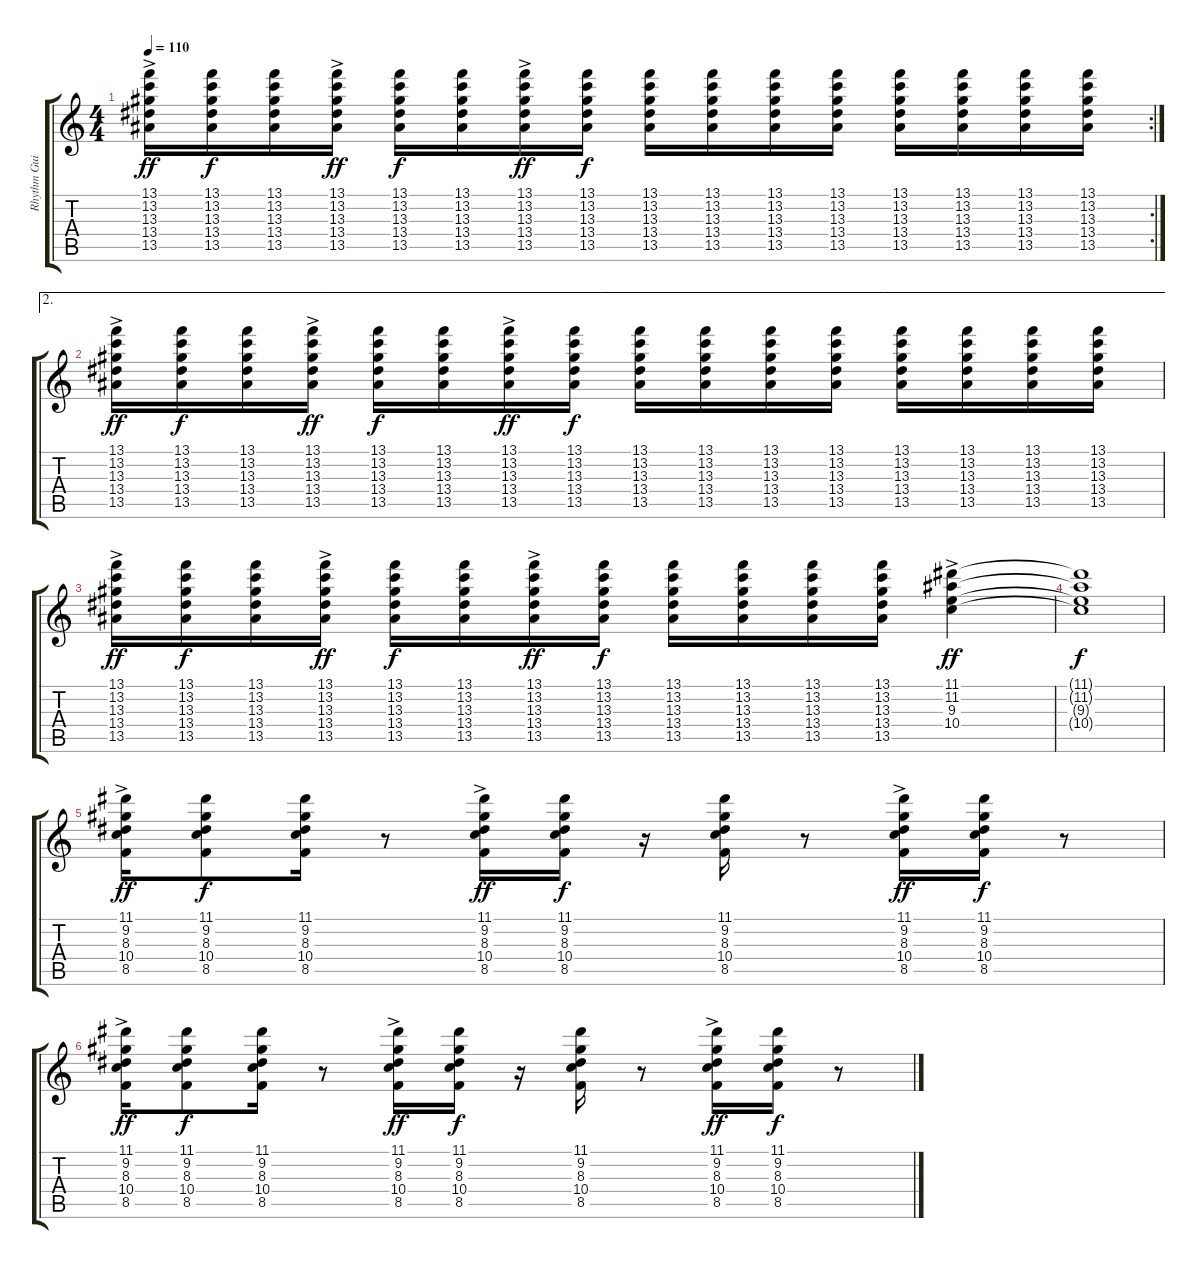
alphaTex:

\track ("Rhythm Guitar" "Rhythm Gui") {instrument electricguitarclean}
\staff {score tabs}
\tuning (E4 B3 G3 D3 A2 E2) {hide}
\rc 2
\ts (4 4)
\tempo 110
\clef g2
\ks c
(13.1{ac} 13.2{ac} 13.3{ac} 13.4{ac} 13.5{ac}).16{dy ff} (13.1 13.2 13.3 13.4 13.5).16{dy f} (13.1 13.2 13.3 13.4 13.5).16 (13.1{ac} 13.2{ac} 13.3{ac} 13.4{ac} 13.5{ac}).16{dy ff} (13.1 13.2 13.3 13.4 13.5).16{dy f} (13.1 13.2 13.3 13.4 13.5).16 (13.1{ac} 13.2{ac} 13.3{ac} 13.4{ac} 13.5{ac}).16{dy ff} (13.1 13.2 13.3 13.4 13.5).16{dy f} (13.1 13.2 13.3 13.4 13.5).16 (13.1 13.2 13.3 13.4 13.5).16 (13.1 13.2 13.3 13.4 13.5).16 (13.1 13.2 13.3 13.4 13.5).16 (13.1 13.2 13.3 13.4 13.5).16 (13.1 13.2 13.3 13.4 13.5).16 (13.1 13.2 13.3 13.4 13.5).16 (13.1 13.2 13.3 13.4 13.5).16 |
\ae 2
(13.1{ac} 13.2{ac} 13.3{ac} 13.4{ac} 13.5{ac}).16{dy ff} (13.1 13.2 13.3 13.4 13.5).16{dy f} (13.1 13.2 13.3 13.4 13.5).16 (13.1{ac} 13.2{ac} 13.3{ac} 13.4{ac} 13.5{ac}).16{dy ff} (13.1 13.2 13.3 13.4 13.5).16{dy f} (13.1 13.2 13.3 13.4 13.5).16 (13.1{ac} 13.2{ac} 13.3{ac} 13.4{ac} 13.5{ac}).16{dy ff} (13.1 13.2 13.3 13.4 13.5).16{dy f} (13.1 13.2 13.3 13.4 13.5).16 (13.1 13.2 13.3 13.4 13.5).16 (13.1 13.2 13.3 13.4 13.5).16 (13.1 13.2 13.3 13.4 13.5).16 (13.1 13.2 13.3 13.4 13.5).16 (13.1 13.2 13.3 13.4 13.5).16 (13.1 13.2 13.3 13.4 13.5).16 (13.1 13.2 13.3 13.4 13.5).16 |
(13.1{ac} 13.2{ac} 13.3{ac} 13.4{ac} 13.5{ac}).16{dy ff} (13.1 13.2 13.3 13.4 13.5).16{dy f} (13.1 13.2 13.3 13.4 13.5).16 (13.1{ac} 13.2{ac} 13.3{ac} 13.4{ac} 13.5{ac}).16{dy ff} (13.1 13.2 13.3 13.4 13.5).16{dy f} (13.1 13.2 13.3 13.4 13.5).16 (13.1{ac} 13.2{ac} 13.3{ac} 13.4{ac} 13.5{ac}).16{dy ff} (13.1 13.2 13.3 13.4 13.5).16{dy f} (13.1 13.2 13.3 13.4 13.5).16 (13.1 13.2 13.3 13.4 13.5).16 (13.1 13.2 13.3 13.4 13.5).16 (13.1 13.2 13.3 13.4 13.5).16 (11.1{ac} 11.2{ac} 9.3{ac} 10.4{ac}).4{dy ff} |
(11.1{t} 11.2{t} 9.3{t} 10.4{t}).1{dy f} |
(11.1{ac} 9.2{ac} 8.3{ac} 10.4{ac} 8.5{ac}).16{dy ff} (11.1 9.2 8.3 10.4 8.5).8{dy f} (11.1 9.2 8.3 10.4 8.5).16 r.8 (11.1{ac} 9.2{ac} 8.3{ac} 10.4{ac} 8.5{ac}).16{dy ff} (11.1 9.2 8.3 10.4 8.5).16{dy f} r.16 (11.1 9.2 8.3 10.4 8.5).16 r.8 (11.1{ac} 9.2{ac} 8.3{ac} 10.4{ac} 8.5{ac}).16{dy ff} (11.1 9.2 8.3 10.4 8.5).16{dy f} r.8 |
(11.1{ac} 9.2{ac} 8.3{ac} 10.4{ac} 8.5{ac}).16{dy ff} (11.1 9.2 8.3 10.4 8.5).8{dy f} (11.1 9.2 8.3 10.4 8.5).16 r.8 (11.1{ac} 9.2{ac} 8.3{ac} 10.4{ac} 8.5{ac}).16{dy ff} (11.1 9.2 8.3 10.4 8.5).16{dy f} r.16 (11.1 9.2 8.3 10.4 8.5).16 r.8 (11.1{ac} 9.2{ac} 8.3{ac} 10.4{ac} 8.5{ac}).16{dy ff} (11.1 9.2 8.3 10.4 8.5).16{dy f} r.8
